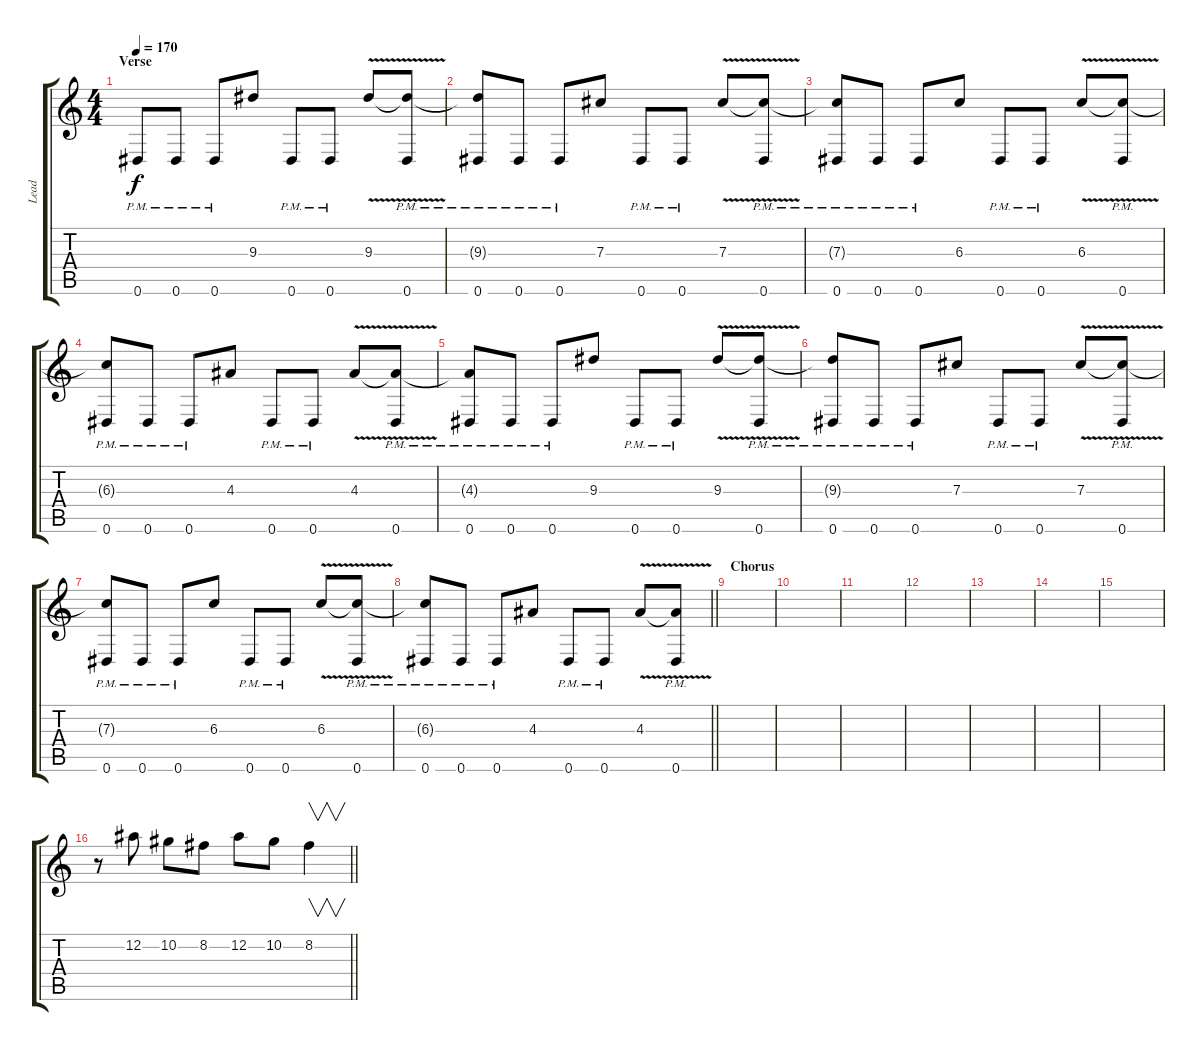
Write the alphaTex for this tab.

\track ("Lead" "Lead") {instrument acousticguitarsteel}
\staff {score tabs}
\tuning (Eb4 Bb3 Gb3 Db3 Ab2 Eb2) {hide}
\ts (4 4)
\section ("" "Verse")
\tempo 170
\clef g2
\ks c
0.6{pm}.8{dy f} 0.6{pm}.8 0.6{pm}.8 9.3.8 0.6{pm}.8 0.6{pm}.8 9.3{v}.8 (9.3{t} 0.6{pm}).8 |
(9.3{t} 0.6{pm}).8 0.6{pm}.8 0.6{pm}.8 7.3.8 0.6{pm}.8 0.6{pm}.8 7.3{v}.8 (7.3{t} 0.6{pm}).8 |
(7.3{t} 0.6{pm}).8 0.6{pm}.8 0.6{pm}.8 6.3.8 0.6{pm}.8 0.6{pm}.8 6.3{v}.8 (6.3{t} 0.6{pm}).8 |
(6.3{t} 0.6{pm}).8 0.6{pm}.8 0.6{pm}.8 4.3.8 0.6{pm}.8 0.6{pm}.8 4.3{v}.8 (4.3{t} 0.6{pm}).8 |
(4.3{t} 0.6{pm}).8 0.6{pm}.8 0.6{pm}.8 9.3.8 0.6{pm}.8 0.6{pm}.8 9.3{v}.8 (9.3{t} 0.6{pm}).8 |
(9.3{t} 0.6{pm}).8 0.6{pm}.8 0.6{pm}.8 7.3.8 0.6{pm}.8 0.6{pm}.8 7.3{v}.8 (7.3{t} 0.6{pm}).8 |
(7.3{t} 0.6{pm}).8 0.6{pm}.8 0.6{pm}.8 6.3.8 0.6{pm}.8 0.6{pm}.8 6.3{v}.8 (6.3{t} 0.6{pm}).8 |
\barLineRight lightlight
(6.3{t} 0.6{pm}).8 0.6{pm}.8 0.6{pm}.8 4.3.8 0.6{pm}.8 0.6{pm}.8 4.3{v}.8 (4.3{t} 0.6{pm}).8 |
\section ("" "Chorus")
|
|
|
|
|
|
|
\barLineRight lightlight
r.8 12.2.8 10.2.8 8.2.8 12.2.8 10.2.8 8.2.4{v}
